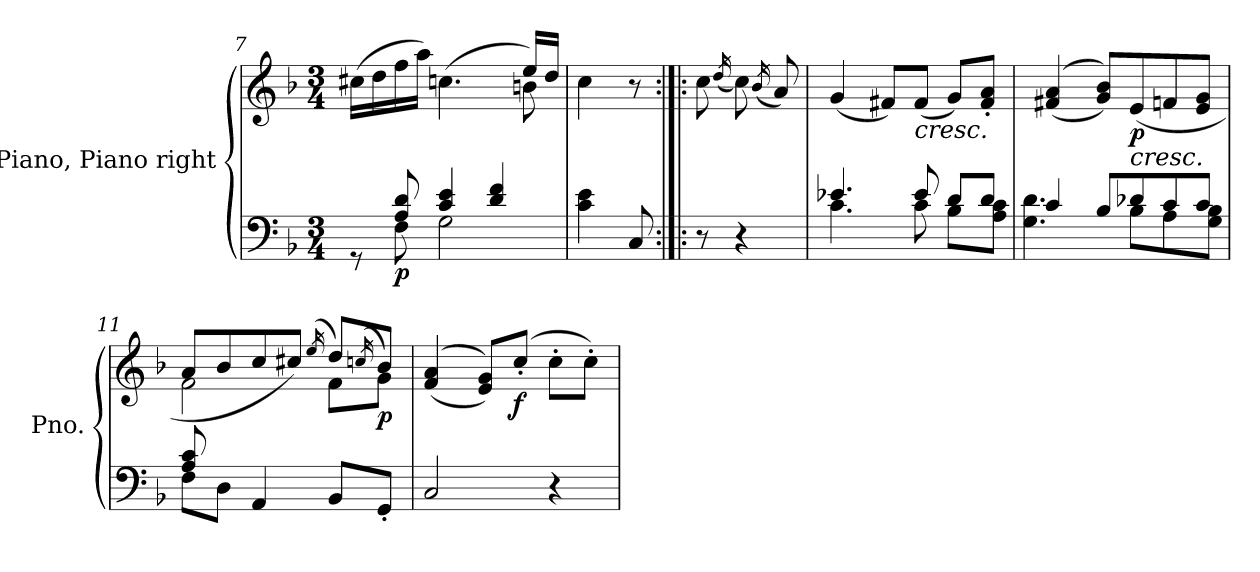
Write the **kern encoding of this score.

**kern	**kern	**dynam
*part1	*part1	*part1
*staff2	*staff1	*staff1/2
*I"Piano, Piano right	*	*
*I'Pno.	*	*
*clefF4	*clefG2	*
*k[b-]	*k[b-]	*
*M3/4	*M3/4	*
=7	=7	=7
*^	*^	*
8rGG	8ryy	(>16cc#X\LL	8ryy	.
.	.	16dd\	.	.
*	*	*v	*v	*
!	!	!	!LO:DY:b=2
8A/ 8d/	8F\	16ff\	p
.	.	16aa\JJ)	.
4c/ 4e/	2G\	(>4.ccn\	.
4d/ 4f/	.	.	.
*	*	*^	*
.	.	16ee/LL)	8bn\	.
.	.	16dd/JJ	.	.
*v	*v	*	*	*
*	*v	*v	*
=8	=8	=8
4c\ 4e\	4cc\	.
8C/	8r	.
=8X1:|!|:	=8X1:|!|:	=8X1:|!|:
8r	8cc\	.
.	(<16qdd/	.
4r	8cc\)	.
.	(<16qb-/	.
.	8a/)	.
=9	=9	=9
*^	*	*
4.e-X/	4.c\	(<4g/	.
.	.	8f#X/L)	.
!	!	!LO:TX:b:i:t=cresc.	!
8e-/	8c\	(<8f#/J	.
8d/L	8B-\L	8g/L)	.
8d/J	8A\ 8c\J	8f#/' 8a/'J	.
=10	=10	=10	=10
4c/	4.G\ 4.d\	(>(<4f#X/ 4a/	.
8B-/L	.	8g/ 8b-/L))	.
!	!	!LO:TX:b:i:t=cresc.	!
!	!	!	!LO:DY:b
8d-X/	8B-\L	(>8e/	p
8c/	8A\	8fn/	.
8c/J	8G\ 8B-\J	8e/ 8g/J	.
=11	=11	=11	=11
*	*	*^	*
8A/ 8c/	8F\L	8a/L	2f\	.
8ryy	8D\J	8b-/	.	.
4AA/	2ryy	8cc/	.	.
.	.	8cc#X/J)	.	.
.	.	(<16qee/	.	.
8BB-/L	.	8dd/L)	8f\L	.
.	.	(<16qccn/	.	.
!	!	!	!	!LO:DY:b
8GG'/J	.	8b-/J)	8g\J	p
*v	*v	*	*	*
*	*v	*v	*
=12	=12	=12
2C/	(>(<4f/ 4a/	.
.	8e/ 8g/L))	.
!	!	!LO:DY:b
.	(>8cc'/J	f
4r	8cc'\L	.
.	8cc'\J)	.
=	=	=
*-	*-	*-
